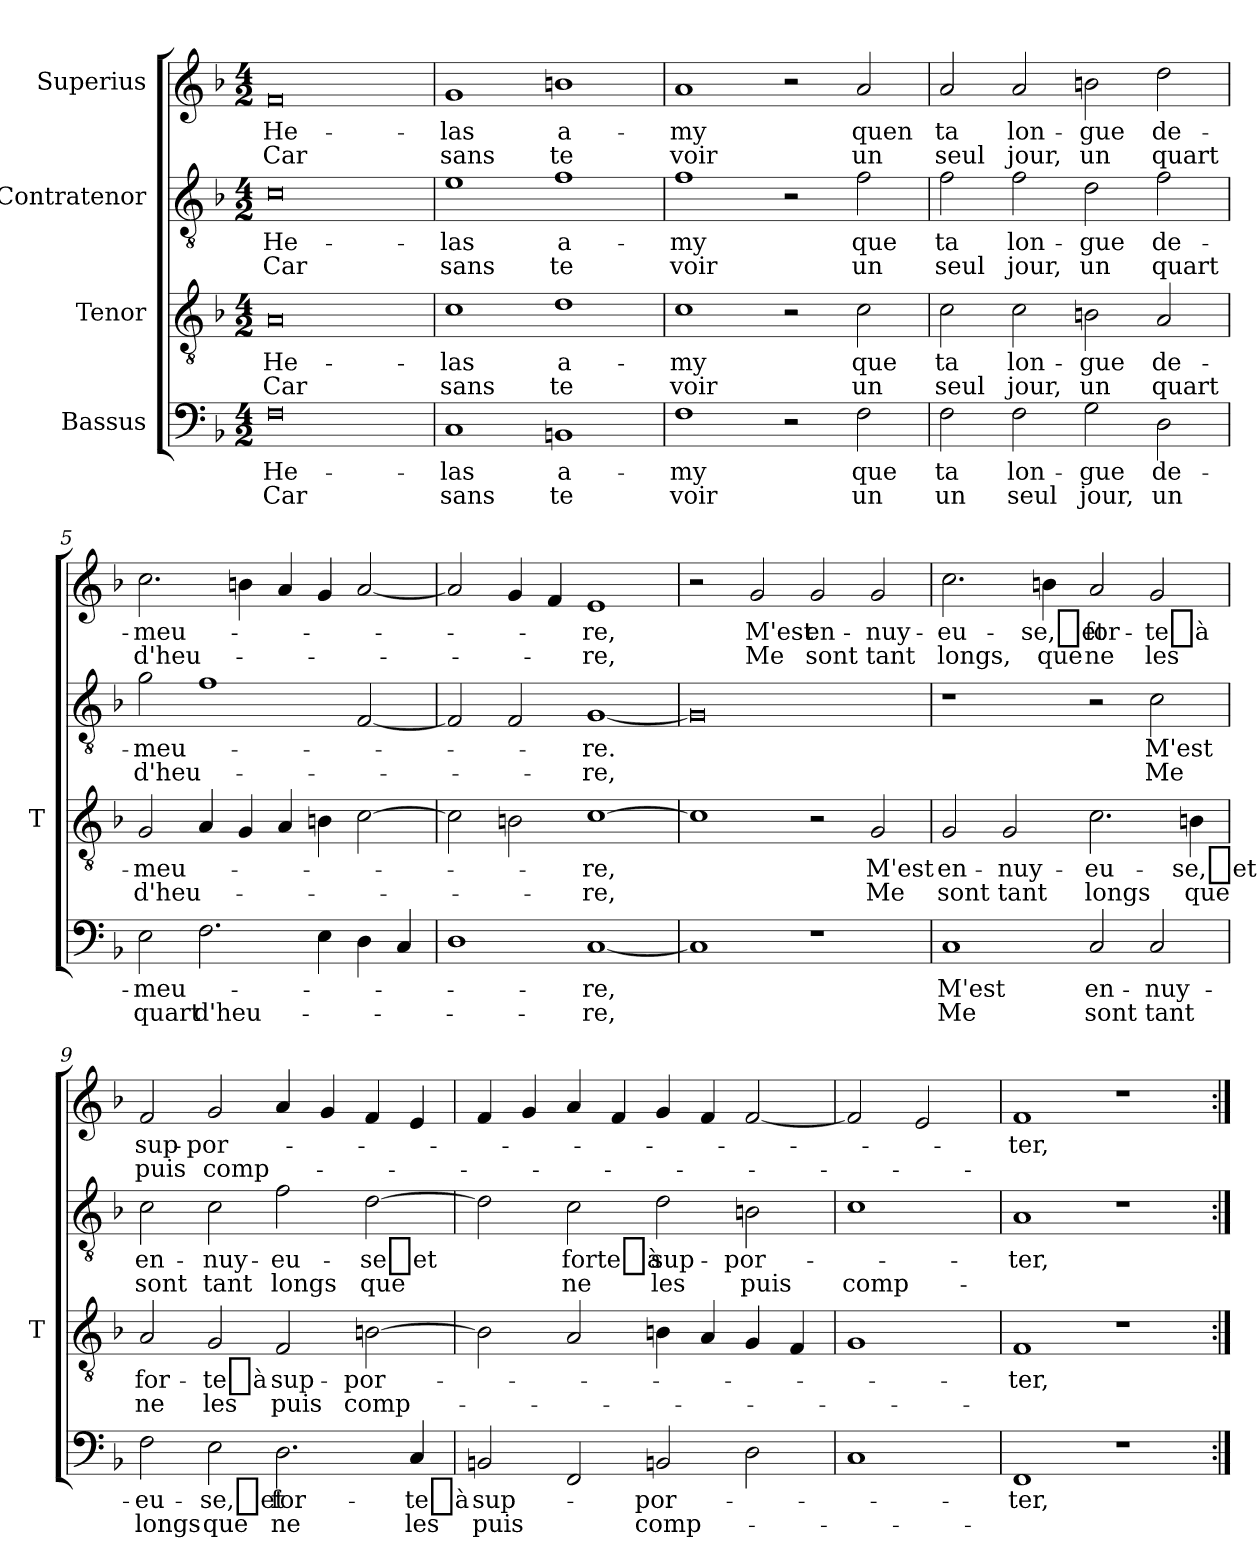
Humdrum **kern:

**kern	**text	**text	**kern	**text	**text	**kern	**text	**text	**kern	**text	**text
*part4	*part4	*part4	*part3	*part3	*part3	*part2	*part2	*part2	*part1	*part1	*part1
*staff4	*staff4	*staff4	*staff3	*staff3	*staff3	*staff2	*staff2	*staff2	*staff1	*staff1	*staff1
*I"Bassus	*	*	*I"Tenor	*	*	*I"Contratenor	*	*	*I"Superius	*	*
*	*	*	*I'T	*	*	*	*	*	*	*	*
*clefF4	*	*	*clefGv2	*	*	*clefGv2	*	*	*clefG2	*	*
*k[b-]	*	*	*k[b-]	*	*	*k[b-]	*	*	*k[b-]	*	*
*M4/2	*	*	*M4/2	*	*	*M4/2	*	*	*M4/2	*	*
=1	=1	=1	=1	=1	=1	=1	=1	=1	=1	=1	=1
0F	He-	-Car	0A	He-	-Car	0c	He-	-Car	0f	He-	-Car
=2	=2	=2	=2	=2	=2	=2	=2	=2	=2	=2	=2
1C	-las	-sans	1c	-las	-sans	1e	-las	-sans	1g	-las	-sans
1BBn	a-	-te	1d	a-	-te	1f	a-	-te	1bn	a-	-te
=3	=3	=3	=3	=3	=3	=3	=3	=3	=3	=3	=3
1F	-my	-voir	1c	-my	-voir	1f	-my	-voir	1a	-my	-voir
2r	.	.	2r	.	.	2r	.	.	2r	.	.
2F	-que	-un	2c	-que	-un	2f	-que	-un	2a	-quen	-un
=4	=4	=4	=4	=4	=4	=4	=4	=4	=4	=4	=4
2F	-ta	-un	2c	-ta	-seul	2f	-ta	-seul	2a	-ta	-seul
2F	lon-	-seul	2c	lon-	-jour,	2f	lon-	-jour,	2a	lon-	-jour,
2G	-gue	-jour,	2B	-gue	-un	2d	-gue	-un	2bn	-gue	-un
2D	de-	-un	2A	de-	-quart	2f	de-	-quart	2dd	de-	-quart
=5	=5	=5	=5	=5	=5	=5	=5	=5	=5	=5	=5
2E	meu-	-quart	2G	meu-	d'heu-	2g	meu-	d'heu-	2.cc	meu-	d'heu-
2.F	.	d'heu-	4A	.	.	1f	.	.	.	.	.
.	.	.	4G	.	.	.	.	.	4bn	.	.
.	.	.	4A	.	.	.	.	.	4a	.	.
4E	.	.	4B	.	.	.	.	.	4g	.	.
4D	.	.	[2c	.	.	[2F	.	.	[2a	.	.
4C	.	.	.	.	.	.	.	.	.	.	.
=6	=6	=6	=6	=6	=6	=6	=6	=6	=6	=6	=6
1D	.	.	2c]	.	.	2F]	.	.	2a]	.	.
.	.	.	2Bn	.	.	2F	.	.	4g	.	.
.	.	.	.	.	.	.	.	.	4f	.	.
[1C	-re,	-re,	[1c	-re,	-re,	[1G	-re.	-re,	1e	-re,	-re,
=7	=7	=7	=7	=7	=7	=7	=7	=7	=7	=7	=7
1C]	.	.	1c]	.	.	0G]	.	.	2r	.	.
.	.	.	.	.	.	.	.	.	2g	-M'est	-Me
1r	.	.	2r	.	.	.	.	.	2g	en-	-sont
.	.	.	2G	-M'est	-Me	.	.	.	2g	nuy-	-tant
=8	=8	=8	=8	=8	=8	=8	=8	=8	=8	=8	=8
1C	-M'est	-Me	2G	en-	-sont	1r	.	.	2.cc	eu-	-longs,
.	.	.	2G	nuy-	-tant	.	.	.	.	.	.
.	.	.	.	.	.	.	.	.	4bn	-se,_et	-que
2C	en-	-sont	2.c	eu-	-longs	2r	.	.	2a	for-	-ne
2C	nuy-	-tant	.	.	.	2c	-M'est	-Me	2g	-te_à	-les
.	.	.	4B	-se,_et	-que	.	.	.	.	.	.
=9	=9	=9	=9	=9	=9	=9	=9	=9	=9	=9	=9
2F	eu-	-longs	2A	for-	-ne	2c	en-	-sont	2f	sup-	-puis
2E	-se,_et	-que	2G	-te_à	-les	2c	nuy-	-tant	2g	por-	comp-
2.D	for-	-ne	2F	sup-	-puis	2f	eu-	-longs	4a	.	.
.	.	.	.	.	.	.	.	.	4g	.	.
.	.	.	[2B	por-	comp-	[2d	-se_et	-que	4f	.	.
4C	-te_à	-les	.	.	.	.	.	.	4e	.	.
=10	=10	=10	=10	=10	=10	=10	=10	=10	=10	=10	=10
2BBn	sup-	-puis	2B]	.	.	2d]	.	.	4f	.	.
.	.	.	.	.	.	.	.	.	4g	.	.
2FF	.	.	2A	.	.	2c	-forte_à	-ne	4a	.	.
.	.	.	.	.	.	.	.	.	4f	.	.
2BBn	por-	comp-	4B	.	.	2d	sup-	-les	4g	.	.
.	.	.	4A	.	.	.	.	.	4f	.	.
2D	.	.	4G	.	.	2Bn	por-	-puis	[2f	.	.
.	.	.	4F	.	.	.	.	.	.	.	.
=11	=11	=11	=11	=11	=11	=11	=11	=11	=11	=11	=11
1C	.	.	1G	.	.	1c	.	comp-	2f]	.	.
.	.	.	.	.	.	.	.	.	2e	.	.
=12	=12	=12	=12	=12	=12	=12	=12	=12	=12	=12	=12
1FF	-ter,	.	1F	-ter,	.	1A	-ter,	.	1f	-ter,	.
1r	.	.	1r	.	.	1r	.	.	1r	.	.
=:|!	=:|!	=:|!	=:|!	=:|!	=:|!	=:|!	=:|!	=:|!	=:|!	=:|!	=:|!
*-	*-	*-	*-	*-	*-	*-	*-	*-	*-	*-	*-
